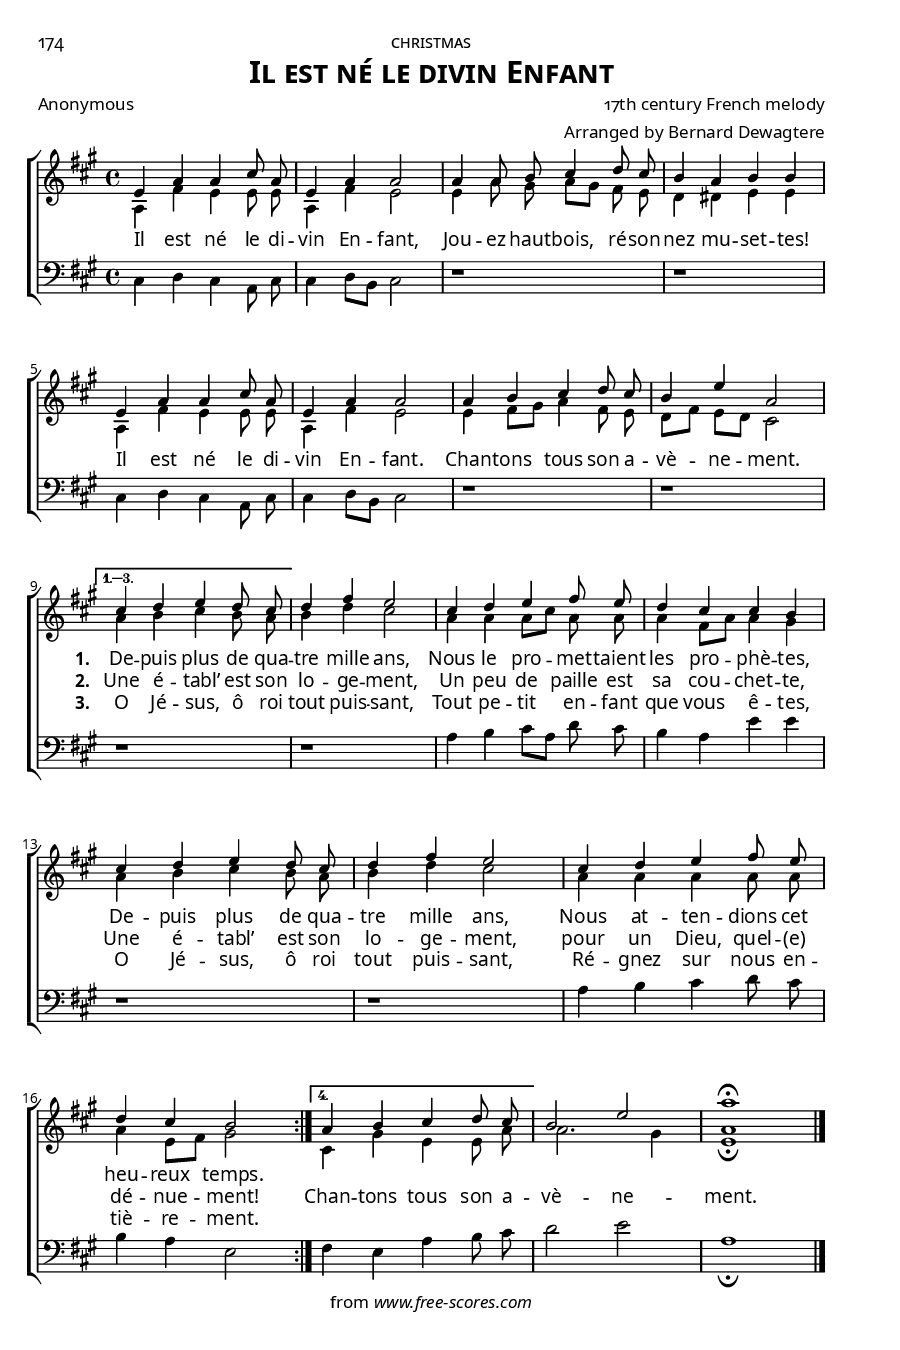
\version "2.14.2"
\include "util.ly"
\header {
  title = \markup{\override #'(font-name . "Garamond Premier Pro Semibold"){ \abs-fontsize #15 \smallCapsOldStyle"Il est né le divin Enfant"}}
  poet = \markup\oldStyleNum"Anonymous"
  composer = \markup\oldStyleNum"17th century French melody"
  arranger = \markup\oldStyleNum"Arranged by Bernard Dewagtere"
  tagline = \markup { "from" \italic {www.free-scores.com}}
}
\paper {
  %print-all-headers = ##f
  paper-height = 9\in
  paper-width = 6\in
  indent = 0\in
  %system-system-spacing = #'((basic-distance . 10) (padding . 0))
  %system-system-spacing =
  %  #'((basic-distance . 0)
  %     (minimum-distance . 0)
  %     (padding . -0.35)
  %     (stretchability . 100))
  ragged-last-bottom = ##f
  ragged-bottom = ##f
  two-sided = ##t
  inner-margin = 0.5\in
  outer-margin = 0.25\in
  top-margin = 0.25\in
  bottom-margin = 0.25\in
  first-page-number = #174
  print-first-page-number = ##t
  headerLine = \markup{\override #'(font-name . "Garamond Premier Pro") \smallCapsOldStyle"christmas"}
  oddHeaderMarkup = \markup\fill-line{
     \override #'(font-name . "Garamond Premier Pro")\abs-fontsize #8.5
     \combine 
        \fill-line{"" \on-the-fly #print-page-number-check-first
        \oldStylePageNum""
        }
        \fill-line{\headerLine}
  }
  evenHeaderMarkup = \markup {
     \override #'(font-name . "Garamond Premier Pro")\abs-fontsize #8.5
     \combine
        \on-the-fly #print-page-number-check-first
        \oldStylePageNum""
        \fill-line{\headerLine}
  }
}
#(set-global-staff-size 15) \paper{ #(define fonts (make-pango-font-tree "GoudyOlSt BT" "Garamond Premier Pro" "Garamond Premier Pro" (/ 15 20))) }
global = {
  \key a \major
  \time 4/4
  \autoBeamOff
  \set Score.voltaSpannerDuration = #(ly:make-moment 4 4)
}

sopMusic = \relative c' {
  \repeat volta 4 {
    e4 a a cis8 a |
    e4 a a2 |
    a4 a8 b cis4 d8 cis |
    b4 a b b |
    e, a a cis8 a |
    e4 a a2 |
    
    a4 b cis d8 cis |
    b4 e a,2 |
  }
  \alternative {
    {
      cis4 d e d8 cis |
      d4 fis e2 |
      cis4 d e fis8 e |
      d4 cis cis b |
      
      cis d e d8 cis |
      d4 fis e2 |
      cis4 d e fis8 e |
      d4 cis b2 |
    }
    {
      a4 b cis d8 cis |
      b2 e |
      a1\fermata \bar "|."
    }
  }
}
sopWords = \lyricmode {
  
}

altoMusic = \relative c' {
  \repeat volta 4 {
    a4 fis' e e8 e |
    a,4 fis' e2 |
    e4 a8 gis a[ gis] fis e |
    d4 dis e e |
    a, fis' e e8 e |
    a,4 fis' e2 |
    
    e4 fis8[ gis] a4 fis8 e |
    d[ fis] e[ d] cis2 |
  }
  \alternative {
    {
      a'4 b cis b8 a |
      b4 d cis2 |
      a4 a a8[ cis] a a |
      a4 fis8[ a] a4 gis |
      
      a b cis b8 a |
      b4 d cis2 |
      a4 a a a8 a |
      a4 e8[ fis] gis2 |
    }
    {
      cis,4 gis' e e8 a |
      a2. gis4 |
      <e a>1\fermata \bar "|."
    }
  }
}
altoWords = \lyricmode {
  Il est né le di -- vin En -- fant,
  Jou -- ez haut -- bois, ré -- son -- nez mu -- set -- tes!
  Il est né le di -- vin En -- fant.
  Chan -- tons tous son a -- vè -- ne -- ment.
  \break
  \dropLyricsV
  \set stanza = #"1. "
  De -- puis plus de qua -- tre mille ans,
  Nous le pro -- met -- taient les pro -- phè -- tes,
  De -- puis plus de qua -- tre mille ans,
  Nous at -- ten -- dions cet heu -- reux temps.

}
altoWordsII = \lyricmode {
  \dropLyricsV
  \repeat unfold 34 ""
  \set stanza = #"2. "
  Une é -- tabl’ est son lo -- ge -- ment,
  Un peu de paille est sa cou -- chet -- te,
  Une é -- tabl’ est son lo -- ge -- ment,
  pour un Dieu, quel -- "(e)" dé -- nue -- ment!
  
  
  Chan -- tons tous son a -- vè -- ne -- ment.
}
altoWordsIII = \lyricmode {
  \dropLyricsV
  \repeat unfold 34 ""
  \set stanza = #"3. "
  O Jé -- sus, ô roi tout puis -- sant,
  Tout pe -- tit en -- fant que vous ê -- tes,
  O Jé -- sus, ô roi tout puis -- sant,
  Ré -- gnez sur nous en -- tiè -- re -- ment.
}
altoWordsIV = \lyricmode {
}

tenorMusic = \relative c' {
  
}
tenorWords = \lyricmode {

}

bassMusic = \relative c {
  \repeat volta 4 {
    cis4 d cis a8 cis |
    cis4 d8[ b] cis2 |
    d1\rest |
    d\rest |
    cis4 d cis a8 cis |
    cis4 d8[ b] cis2 |
    
    d1\rest |
    d\rest |
  }
  \alternative {
    {
      d\rest |
      d\rest |
      a'4 b cis8[ a] d cis |
      b4 a e' e |
      
      d,1\rest |
      d\rest |
      a'4 b cis d8 cis |
      b4 a e2 |
    }
    {
      fis4 e a b8 cis |
      d2 e |
      a,1\fermata \bar "|."
    }
  }
}
bassWords = \lyricmode {

}

\score {
  <<
   \new ChoirStaff <<
    \new Staff = women <<
      \new Voice = "sopranos" { \voiceOne << \global \sopMusic >> }
      \new Voice = "altos" { \voiceTwo << \global \altoMusic >> }
    >>
    \new Lyrics \with { alignAboveContext = #"women" \override VerticalAxisGroup #'nonstaff-relatedstaff-spacing = #'((basic-distance . 1))} \lyricsto "sopranos" \sopWords
    \new Lyrics = "altosIV"  \with { alignBelowContext = #"women" } \lyricsto "sopranos" \altoWordsIV
    \new Lyrics = "altosIII"  \with { alignBelowContext = #"women" } \lyricsto "sopranos" \altoWordsIII
    \new Lyrics = "altosII"  \with { alignBelowContext = #"women" } \lyricsto "sopranos" \altoWordsII
    \new Lyrics = "altos"  \with { alignBelowContext = #"women" } \lyricsto "sopranos" \altoWords
   \new Staff = men <<
      \clef bass
      \new Voice = "tenors" { \voiceOne << \global \tenorMusic >> }
      \new Voice = "basses" { \voiceTwo << \global \bassMusic >> }
    >>
    \new Lyrics \with { alignAboveContext = #"men" \override VerticalAxisGroup #'nonstaff-relatedstaff-spacing = #'((basic-distance . 1)) } \lyricsto "tenors" \tenorWords
    \new Lyrics \with { alignBelowContext = #"men" \override VerticalAxisGroup #'nonstaff-relatedstaff-spacing = #'((basic-distance . 1)) } \lyricsto "basses" \bassWords
  >>
%    \new PianoStaff << \new Staff { \new Voice { \pianoRH } } \new Staff { \clef "bass" \pianoLH } >>
  >>
  \layout {
    \context {
      \Score
      %\override SpacingSpanner #'base-shortest-duration = #(ly:make-moment 1 8)
      %\override SpacingSpanner #'common-shortest-duration = #(ly:make-moment 1 4)
    }
    \context {
      % Remove all empty staves
      % \Staff \RemoveEmptyStaves \override VerticalAxisGroup #'remove-first = ##t
    }
    \context {
      \Lyrics
      \override LyricText #'X-offset = #center-on-word
    }
  }
  
}

\score {
  \unfoldRepeats

  <<
   \new ChoirStaff <<
    \new Staff = women <<
      \new Voice = "sopranos" { \voiceOne << \global \sopMusic >> }
      \new Voice = "altos" { \voiceTwo << \global \altoMusic >> }
    >>
    \new Lyrics \with { alignAboveContext = #"women" \override VerticalAxisGroup #'nonstaff-relatedstaff-spacing = #'((basic-distance . 1))} \lyricsto "sopranos" \sopWords
    \new Lyrics = "altosIV"  \with { alignBelowContext = #"women" } \lyricsto "sopranos" \altoWordsIV
    \new Lyrics = "altosIII"  \with { alignBelowContext = #"women" } \lyricsto "sopranos" \altoWordsIII
    \new Lyrics = "altosII"  \with { alignBelowContext = #"women" } \lyricsto "sopranos" \altoWordsII
    \new Lyrics = "altos"  \with { alignBelowContext = #"women" } \lyricsto "sopranos" \altoWords
   \new Staff = men <<
      \clef bass
      \new Voice = "tenors" { \voiceOne << \global \tenorMusic >> }
      \new Voice = "basses" { \voiceTwo << \global \bassMusic >> }
    >>
    \new Lyrics \with { alignAboveContext = #"men" \override VerticalAxisGroup #'nonstaff-relatedstaff-spacing = #'((basic-distance . 1)) } \lyricsto "tenors" \tenorWords
    \new Lyrics \with { alignBelowContext = #"men" \override VerticalAxisGroup #'nonstaff-relatedstaff-spacing = #'((basic-distance . 1)) } \lyricsto "basses" \bassWords
  >>
%    \new PianoStaff << \new Staff { \new Voice { \pianoRH } } \new Staff { \clef "bass" \pianoLH } >>
  >>
  
  \midi {
    \tempo 4 = 125
    \set Staff.midiInstrument = "flute"
  
    \context {
      \Voice
      \remove "Dynamic_performer"
    }
  }
}

